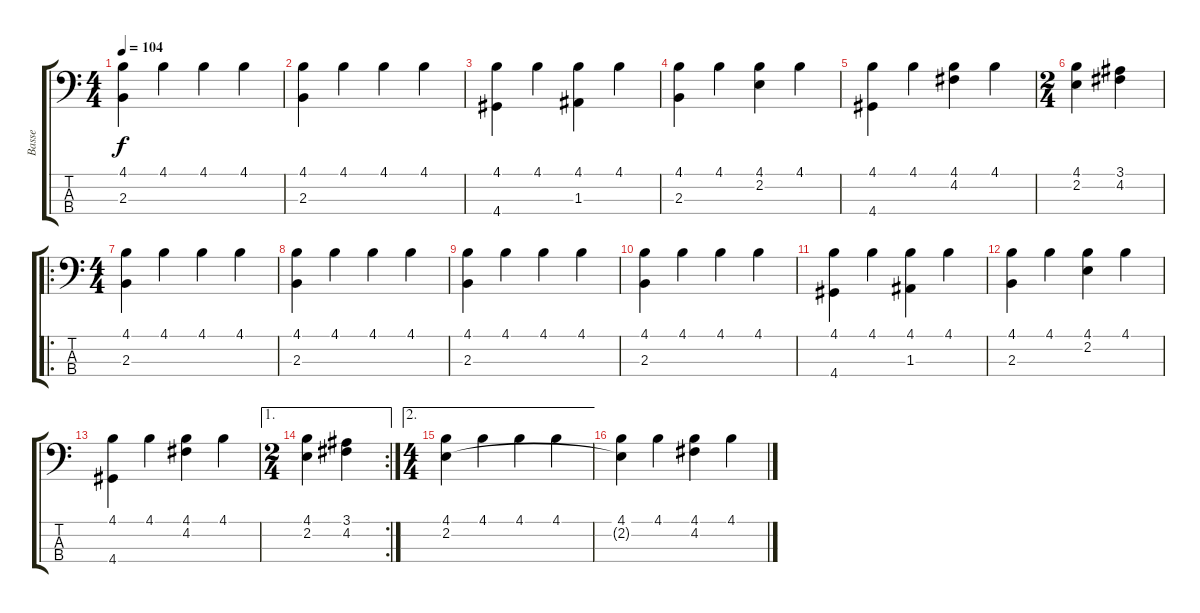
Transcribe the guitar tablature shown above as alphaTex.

\track ("Basse" "Basse") {instrument slapbass1}
\staff {score tabs}
\tuning (G2 D2 A1 E1) {hide}
\ts (4 4)
\tempo 104
\clef f4
\ks c
(4.1 2.3).4{dy f} 4.1.4 4.1.4 4.1.4 |
(4.1 2.3).4 4.1.4 4.1.4 4.1.4 |
(4.1 4.4).4 4.1.4 (4.1 1.3).4 4.1.4 |
(4.1 2.3).4 4.1.4 (4.1 2.2).4 4.1.4 |
(4.1 4.4).4 4.1.4 (4.1 4.2).4 4.1.4 |
\ts (2 4)
(4.1 2.2).4 (3.1 4.2).4 |
\ro
\ts (4 4)
(4.1 2.3).4 4.1.4 4.1.4 4.1.4 |
(4.1 2.3).4 4.1.4 4.1.4 4.1.4 |
(4.1 2.3).4 4.1.4 4.1.4 4.1.4 |
(4.1 2.3).4 4.1.4 4.1.4 4.1.4 |
(4.1 4.4).4 4.1.4 (4.1 1.3).4 4.1.4 |
(4.1 2.3).4 4.1.4 (4.1 2.2).4 4.1.4 |
(4.1 4.4).4 4.1.4 (4.1 4.2).4 4.1.4 |
\ae 1
\rc 2
\ts (2 4)
(4.1 2.2).4 (3.1 4.2).4 |
\ae 2
\ts (4 4)
(4.1 2.2).4 4.1.4 4.1.4 4.1.4 |
(4.1 2.2{t}).4 4.1.4 (4.1 4.2).4 4.1.4
